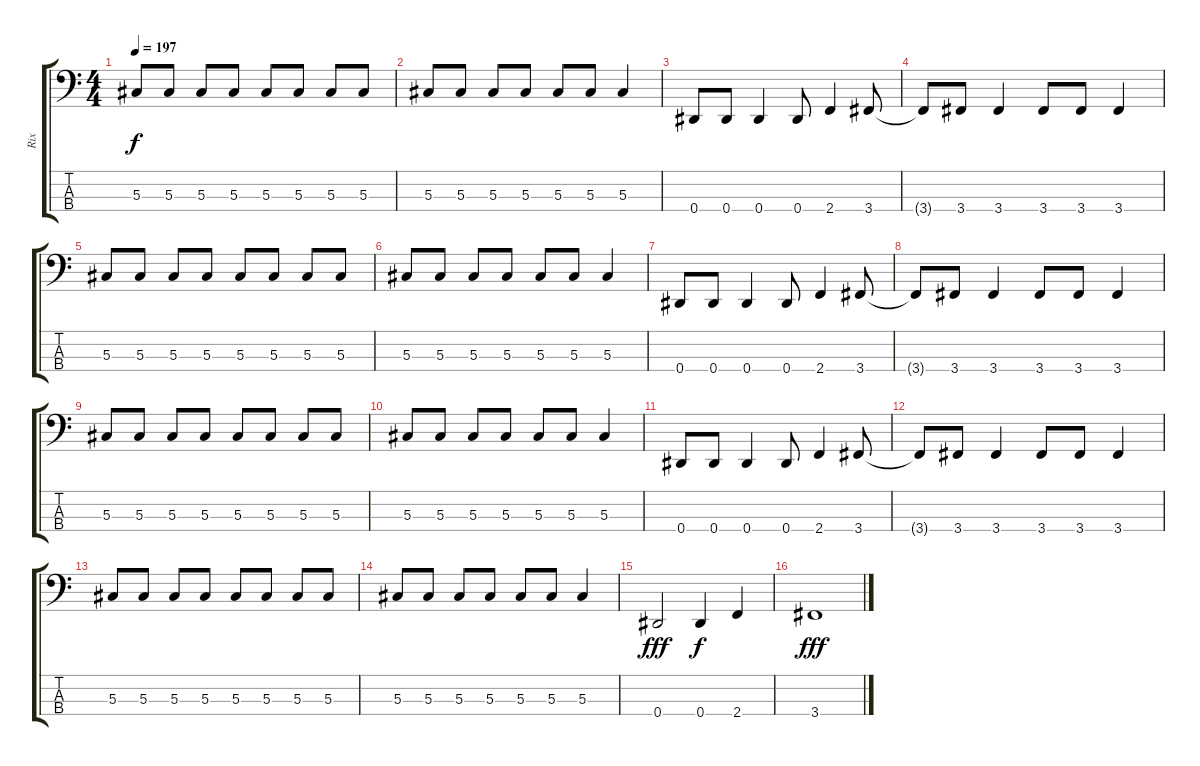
\track ("Rix" "Rix") {instrument electricbasspick}
\staff {score tabs}
\tuning (Gb2 Db2 Ab1 Eb1) {hide}
\ts (4 4)
\tempo 197
\clef f4
\ks c
5.3.8{dy f} 5.3.8 5.3.8 5.3.8 5.3.8 5.3.8 5.3.8 5.3.8 |
5.3.8 5.3.8 5.3.8 5.3.8 5.3.8 5.3.8 5.3.4 |
0.4.8 0.4.8 0.4.4 0.4.8 2.4.4 3.4.8 |
3.4{t}.8 3.4.8 3.4.4 3.4.8 3.4.8 3.4.4 |
5.3.8 5.3.8 5.3.8 5.3.8 5.3.8 5.3.8 5.3.8 5.3.8 |
5.3.8 5.3.8 5.3.8 5.3.8 5.3.8 5.3.8 5.3.4 |
0.4.8 0.4.8 0.4.4 0.4.8 2.4.4 3.4.8 |
3.4{t}.8 3.4.8 3.4.4 3.4.8 3.4.8 3.4.4 |
5.3.8 5.3.8 5.3.8 5.3.8 5.3.8 5.3.8 5.3.8 5.3.8 |
5.3.8 5.3.8 5.3.8 5.3.8 5.3.8 5.3.8 5.3.4 |
0.4.8 0.4.8 0.4.4 0.4.8 2.4.4 3.4.8 |
3.4{t}.8 3.4.8 3.4.4 3.4.8 3.4.8 3.4.4 |
5.3.8 5.3.8 5.3.8 5.3.8 5.3.8 5.3.8 5.3.8 5.3.8 |
5.3.8 5.3.8 5.3.8 5.3.8 5.3.8 5.3.8 5.3.4 |
0.4.2{dy fff} 0.4.4{dy f} 2.4.4 |
3.4.1{dy fff}
